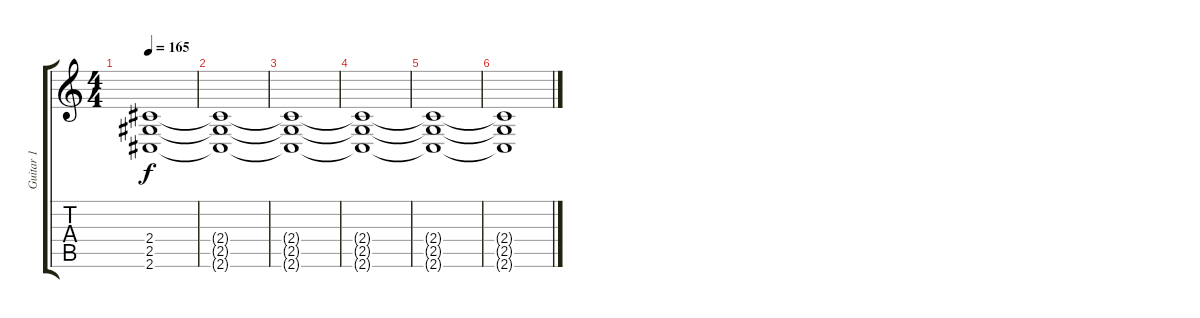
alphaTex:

\track ("Guitar 1" "Guitar 1") {instrument distortionguitar}
\staff {score tabs}
\tuning (Db4 Ab3 E3 B2 Gb2 B1) {hide}
\ts (4 4)
\tempo 165
\clef g2
\ks c
(2.4{t} 2.5{t} 2.6{t}).1{dy f volume 8} |
(2.4{t} 2.5{t} 2.6{t}).1 |
(2.4{t} 2.5{t} 2.6{t}).1 |
(2.4{t} 2.5{t} 2.6{t}).1 |
(2.4{t} 2.5{t} 2.6{t}).1{volume 3} |
(2.4{t} 2.5{t} 2.6{t}).1
